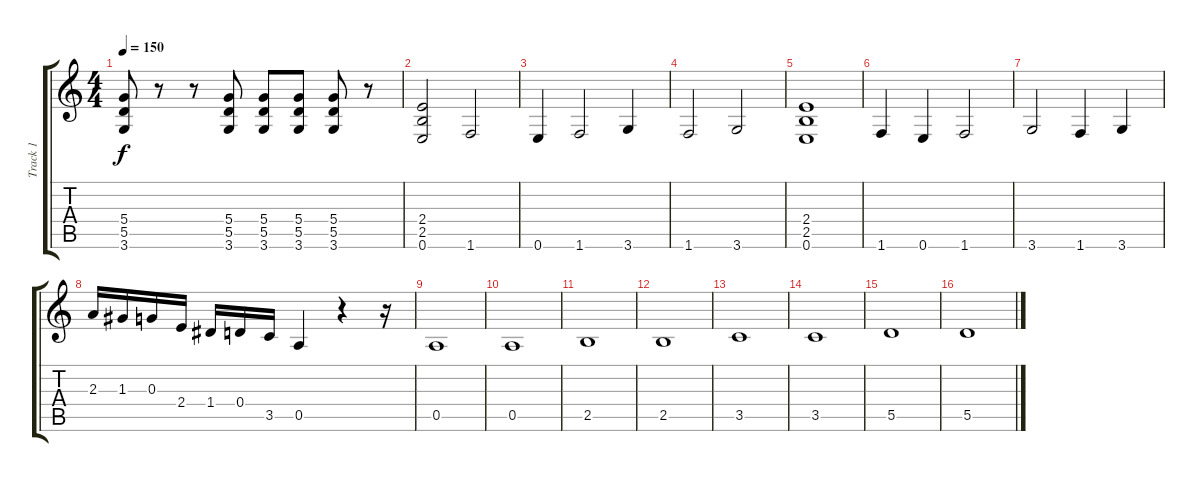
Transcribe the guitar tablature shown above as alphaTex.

\track ("Track 1" "Track 1") {instrument distortionguitar}
\staff {score tabs}
\tuning (E4 B3 G3 D3 A2 E2) {hide}
\ts (4 4)
\tempo 150
\clef g2
\ks c
(5.4 5.5 3.6).8{dy f} r.8 r.8 (5.4 5.5 3.6).8 (5.4 5.5 3.6).8 (5.4 5.5 3.6).8 (5.4 5.5 3.6).8 r.8 |
(2.4 2.5 0.6).2 1.6.2 |
0.6.4 1.6.2 3.6.4 |
1.6.2 3.6.2 |
(2.4 2.5 0.6).1 |
1.6.4 0.6.4 1.6.2 |
3.6.2 1.6.4 3.6.4 |
2.3.16 1.3.16 0.3.16 2.4.16 1.4.16 0.4.16 3.5.16 0.5.4 r.4 r.16 |
0.5.1 |
0.5.1 |
2.5.1 |
2.5.1 |
3.5.1 |
3.5.1 |
5.5.1 |
5.5.1
